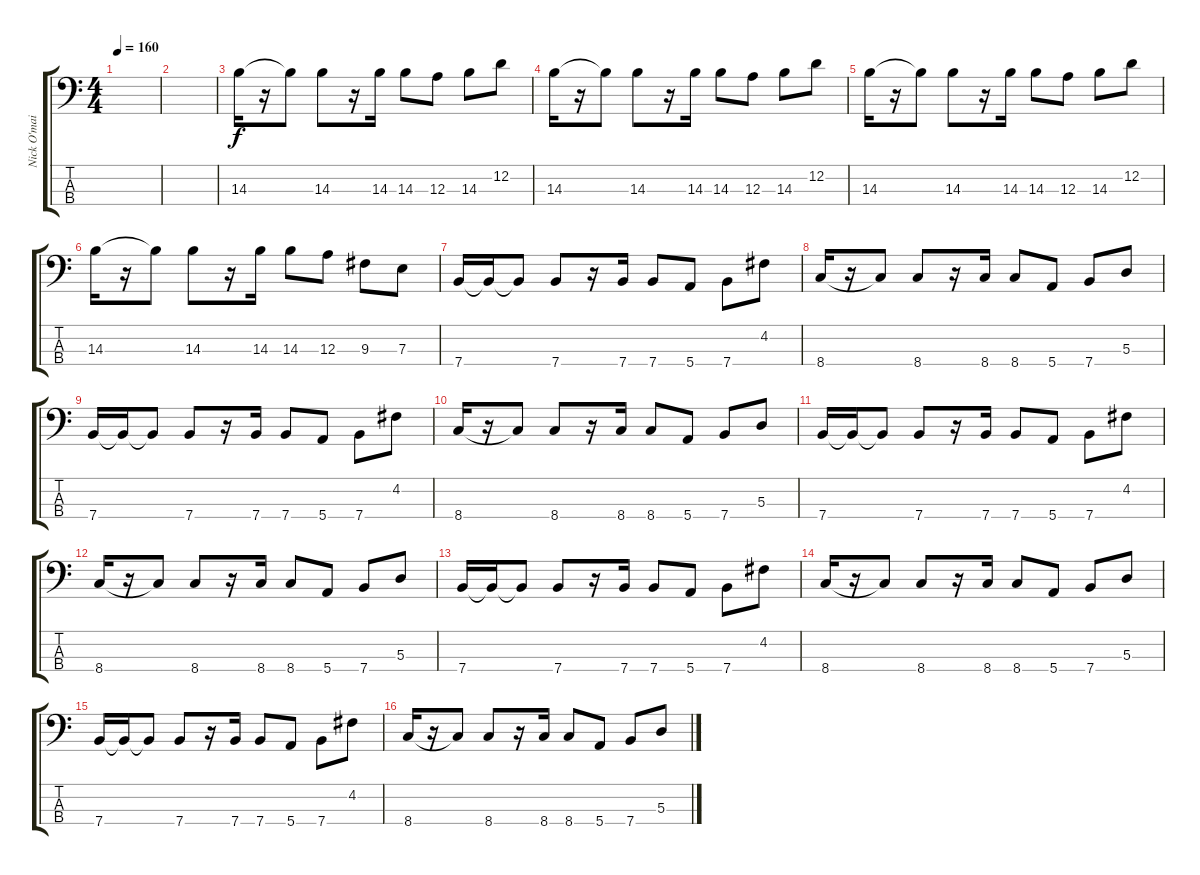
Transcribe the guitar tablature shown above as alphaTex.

\track ("Nick O'maily" "Nick O'mai") {instrument electricbasspick}
\staff {score tabs}
\tuning (G2 D2 A1 E1) {hide}
\ts (4 4)
\tempo 160
\clef f4
\ks c
|
|
14.3.16 r.16 14.3{t}.8 14.3.8 r.16 14.3.16 14.3.8 12.3.8 14.3.8 12.2.8 |
14.3.16 r.16 14.3{t}.8 14.3.8 r.16 14.3.16 14.3.8 12.3.8 14.3.8 12.2.8 |
14.3.16 r.16 14.3{t}.8 14.3.8 r.16 14.3.16 14.3.8 12.3.8 14.3.8 12.2.8 |
14.3.16 r.16 14.3{t}.8 14.3.8 r.16 14.3.16 14.3.8 12.3.8 9.3.8 7.3.8 |
7.4.16{instrument electricbasspick} 7.4{t}.16 7.4{t}.8 7.4.8 r.16 7.4.16 7.4.8 5.4.8 7.4.8 4.2.8 |
8.4.16 r.16 8.4{t}.8 8.4.8 r.16 8.4.16 8.4.8 5.4.8 7.4.8 5.3.8 |
7.4.16{instrument electricbasspick} 7.4{t}.16 7.4{t}.8 7.4.8 r.16 7.4.16 7.4.8 5.4.8 7.4.8 4.2.8 |
8.4.16 r.16 8.4{t}.8 8.4.8 r.16 8.4.16 8.4.8 5.4.8 7.4.8 5.3.8 |
7.4.16{instrument electricbasspick} 7.4{t}.16 7.4{t}.8 7.4.8 r.16 7.4.16 7.4.8 5.4.8 7.4.8 4.2.8 |
8.4.16 r.16 8.4{t}.8 8.4.8 r.16 8.4.16 8.4.8 5.4.8 7.4.8 5.3.8 |
7.4.16{instrument electricbasspick} 7.4{t}.16 7.4{t}.8 7.4.8 r.16 7.4.16 7.4.8 5.4.8 7.4.8 4.2.8 |
8.4.16 r.16 8.4{t}.8 8.4.8 r.16 8.4.16 8.4.8 5.4.8 7.4.8 5.3.8 |
7.4.16{instrument electricbasspick} 7.4{t}.16 7.4{t}.8 7.4.8 r.16 7.4.16 7.4.8 5.4.8 7.4.8 4.2.8 |
8.4.16 r.16 8.4{t}.8 8.4.8 r.16 8.4.16 8.4.8 5.4.8 7.4.8 5.3.8
